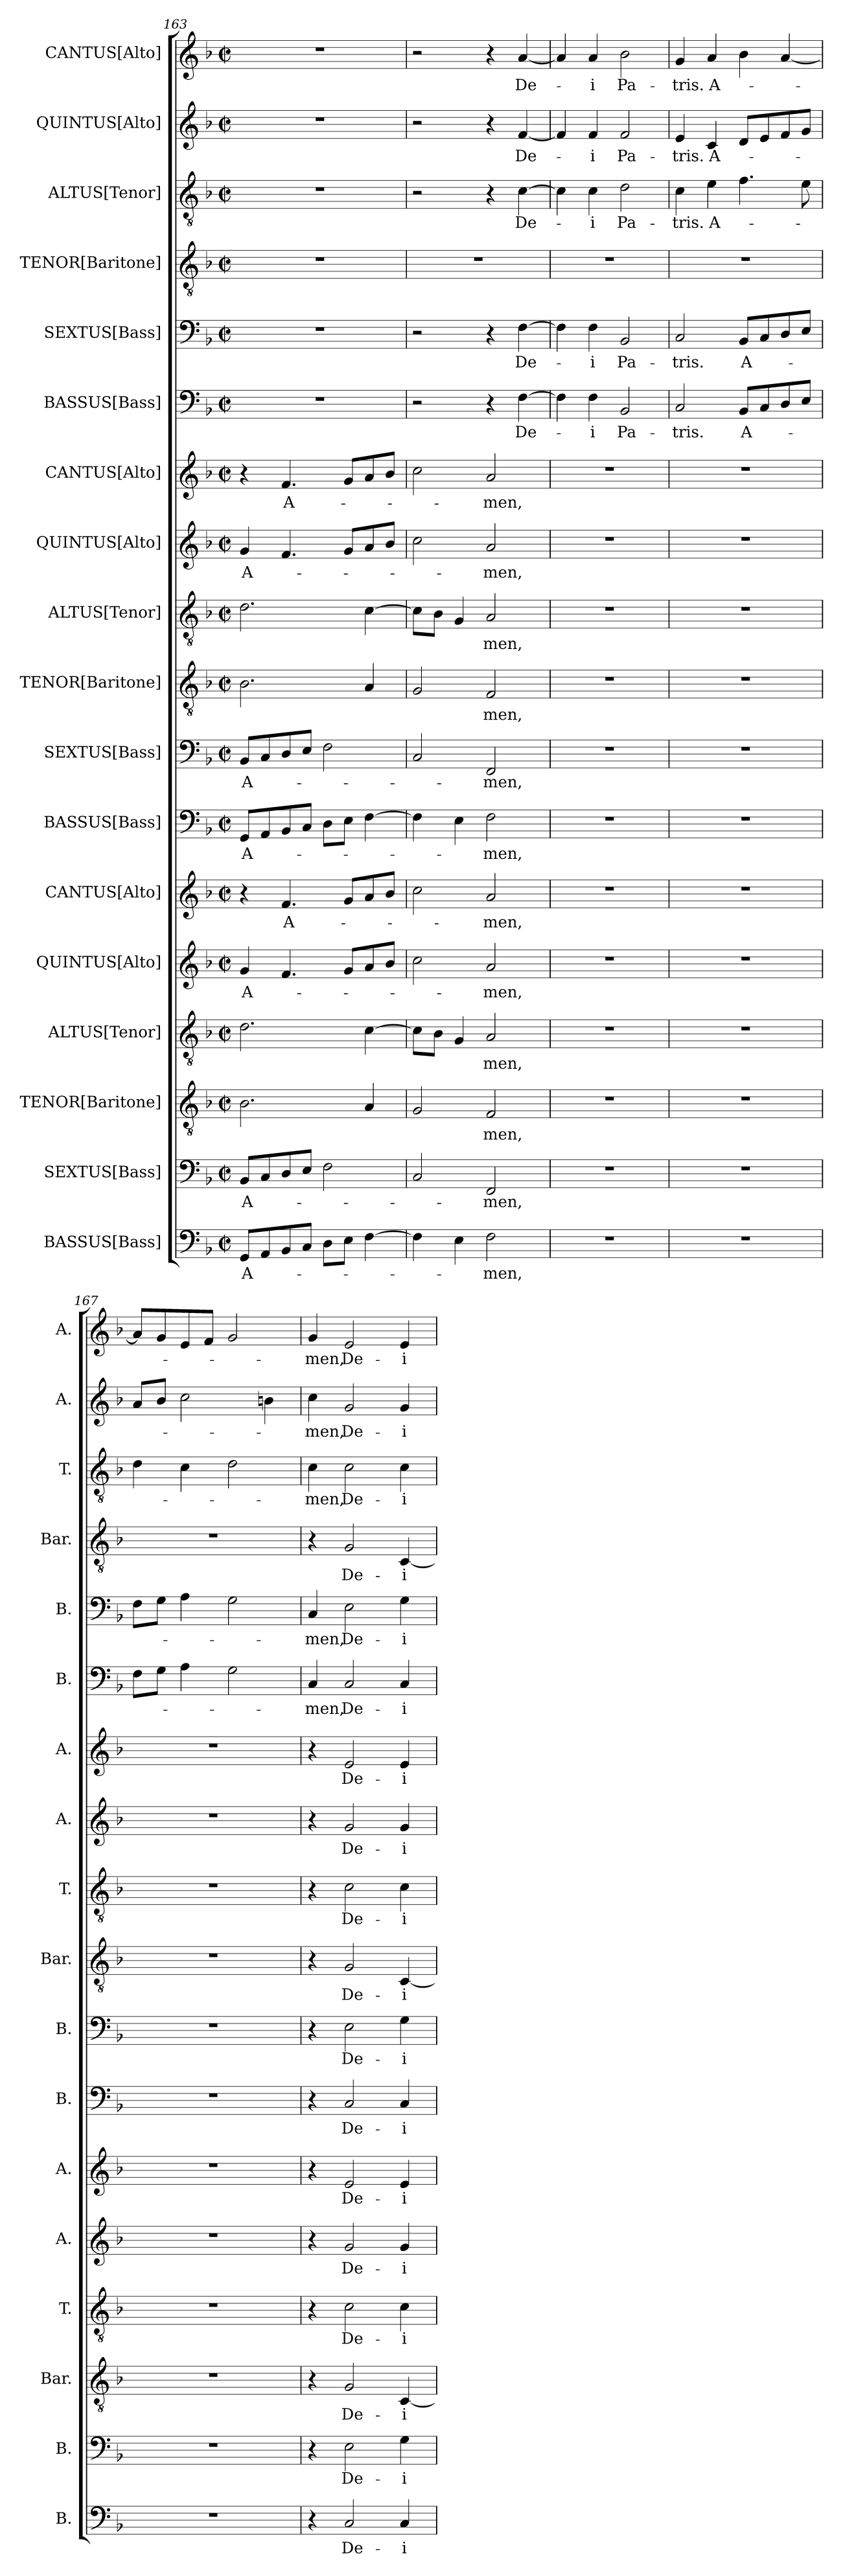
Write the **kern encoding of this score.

**kern	**text	**kern	**text	**kern	**text	**kern	**text	**kern	**text	**kern	**text	**kern	**text	**kern	**text	**kern	**text	**kern	**text	**kern	**text	**kern	**text	**kern	**text	**kern	**text	**kern	**text	**kern	**text	**kern	**text	**kern	**text
*part18	*part18	*part17	*part17	*part16	*part16	*part15	*part15	*part14	*part14	*part13	*part13	*part12	*part12	*part11	*part11	*part10	*part10	*part9	*part9	*part8	*part8	*part7	*part7	*part6	*part6	*part5	*part5	*part4	*part4	*part3	*part3	*part2	*part2	*part1	*part1
*staff18	*staff18	*staff17	*staff17	*staff16	*staff16	*staff15	*staff15	*staff14	*staff14	*staff13	*staff13	*staff12	*staff12	*staff11	*staff11	*staff10	*staff10	*staff9	*staff9	*staff8	*staff8	*staff7	*staff7	*staff6	*staff6	*staff5	*staff5	*staff4	*staff4	*staff3	*staff3	*staff2	*staff2	*staff1	*staff1
*I"BASSUS[Bass]	*	*I"SEXTUS[Bass]	*	*I"TENOR[Baritone]	*	*I"ALTUS[Tenor]	*	*I"QUINTUS[Alto]	*	*I"CANTUS[Alto]	*	*I"BASSUS[Bass]	*	*I"SEXTUS[Bass]	*	*I"TENOR[Baritone]	*	*I"ALTUS[Tenor]	*	*I"QUINTUS[Alto]	*	*I"CANTUS[Alto]	*	*I"BASSUS[Bass]	*	*I"SEXTUS[Bass]	*	*I"TENOR[Baritone]	*	*I"ALTUS[Tenor]	*	*I"QUINTUS[Alto]	*	*I"CANTUS[Alto]	*
*I'B.	*	*I'B.	*	*I'Bar.	*	*I'T.	*	*I'A.	*	*I'A.	*	*I'B.	*	*I'B.	*	*I'Bar.	*	*I'T.	*	*I'A.	*	*I'A.	*	*I'B.	*	*I'B.	*	*I'Bar.	*	*I'T.	*	*I'A.	*	*I'A.	*
*clefF4	*	*clefF4	*	*clefGv2	*	*clefGv2	*	*clefG2	*	*clefG2	*	*clefF4	*	*clefF4	*	*clefGv2	*	*clefGv2	*	*clefG2	*	*clefG2	*	*clefF4	*	*clefF4	*	*clefGv2	*	*clefGv2	*	*clefG2	*	*clefG2	*
*	*	*	*	*ITrd7c12	*	*ITrd7c12	*	*	*	*	*	*	*	*	*	*ITrd7c12	*	*ITrd7c12	*	*	*	*	*	*	*	*	*	*ITrd7c12	*	*ITrd7c12	*	*	*	*	*
*k[b-]	*	*k[b-]	*	*k[b-]	*	*k[b-]	*	*k[b-]	*	*k[b-]	*	*k[b-]	*	*k[b-]	*	*k[b-]	*	*k[b-]	*	*k[b-]	*	*k[b-]	*	*k[b-]	*	*k[b-]	*	*k[b-]	*	*k[b-]	*	*k[b-]	*	*k[b-]	*
*F:	*	*F:	*	*F:	*	*F:	*	*F:	*	*F:	*	*F:	*	*F:	*	*F:	*	*F:	*	*F:	*	*F:	*	*F:	*	*F:	*	*F:	*	*F:	*	*F:	*	*F:	*
*M2/2	*	*M2/2	*	*M2/2	*	*M2/2	*	*M2/2	*	*M2/2	*	*M2/2	*	*M2/2	*	*M2/2	*	*M2/2	*	*M2/2	*	*M2/2	*	*M2/2	*	*M2/2	*	*M2/2	*	*M2/2	*	*M2/2	*	*M2/2	*
*met(c|)	*	*met(c|)	*	*met(c|)	*	*met(c|)	*	*met(c|)	*	*met(c|)	*	*met(c|)	*	*met(c|)	*	*met(c|)	*	*met(c|)	*	*met(c|)	*	*met(c|)	*	*met(c|)	*	*met(c|)	*	*met(c|)	*	*met(c|)	*	*met(c|)	*	*met(c|)	*
=163	=163	=163	=163	=163	=163	=163	=163	=163	=163	=163	=163	=163	=163	=163	=163	=163	=163	=163	=163	=163	=163	=163	=163	=163	=163	=163	=163	=163	=163	=163	=163	=163	=163	=163	=163
!	!LO:LY:b	!	!LO:LY:b	!	!	!	!	!	!LO:LY:b	!	!	!	!LO:LY:b	!	!LO:LY:b	!	!	!	!	!	!LO:LY:b	!	!	!	!	!	!	!	!	!	!	!	!	!	!
8GG/L	A-	8BB-/L	A-	2.BB-\	.	2.D\	.	4g/	A-	4r	.	8GG/L	A-	8BB-/L	A-	2.BB-\	.	2.D\	.	4g/	A-	4r	.	1r	.	1r	.	1r	.	1r	.	1r	.	1r	.
8AA/	.	8C/	.	.	.	.	.	.	.	.	.	8AA/	.	8C/	.	.	.	.	.	.	.	.	.	.	.	.	.	.	.	.	.	.	.	.	.
!	!	!	!	!	!	!	!	!	!	!	!LO:LY:b	!	!	!	!	!	!	!	!	!	!	!	!LO:LY:b	!	!	!	!	!	!	!	!	!	!	!	!
8BB-/	.	8D/	.	.	.	.	.	4.f/	.	4.f/	A-	8BB-/	.	8D/	.	.	.	.	.	4.f/	.	4.f/	A-	.	.	.	.	.	.	.	.	.	.	.	.
8C/J	.	8E/J	.	.	.	.	.	.	.	.	.	8C/J	.	8E/J	.	.	.	.	.	.	.	.	.	.	.	.	.	.	.	.	.	.	.	.	.
8D\L	.	2F\	.	.	.	.	.	.	.	.	.	8D\L	.	2F\	.	.	.	.	.	.	.	.	.	.	.	.	.	.	.	.	.	.	.	.	.
8E\J	.	.	.	.	.	.	.	8g/L	.	8g/L	.	8E\J	.	.	.	.	.	.	.	8g/L	.	8g/L	.	.	.	.	.	.	.	.	.	.	.	.	.
[>4F\	.	.	.	4AA/	.	[>4C\	.	8a/	.	8a/	.	[>4F\	.	.	.	4AA/	.	[>4C\	.	8a/	.	8a/	.	.	.	.	.	.	.	.	.	.	.	.	.
.	.	.	.	.	.	.	.	8b-/J	.	8b-/J	.	.	.	.	.	.	.	.	.	8b-/J	.	8b-/J	.	.	.	.	.	.	.	.	.	.	.	.	.
=164	=164	=164	=164	=164	=164	=164	=164	=164	=164	=164	=164	=164	=164	=164	=164	=164	=164	=164	=164	=164	=164	=164	=164	=164	=164	=164	=164	=164	=164	=164	=164	=164	=164	=164	=164
4F\]	.	2C/	.	2GG/	.	8C\L]	.	2cc\	.	2cc\	.	4F\]	.	2C/	.	2GG/	.	8C\L]	.	2cc\	.	2cc\	.	2r	.	2r	.	1r	.	2r	.	2r	.	2r	.
.	.	.	.	.	.	8BB-\J	.	.	.	.	.	.	.	.	.	.	.	8BB-\J	.	.	.	.	.	.	.	.	.	.	.	.	.	.	.	.	.
4E\	.	.	.	.	.	4GG/	.	.	.	.	.	4E\	.	.	.	.	.	4GG/	.	.	.	.	.	.	.	.	.	.	.	.	.	.	.	.	.
!	!LO:LY:b	!	!LO:LY:b	!	!LO:LY:b	!	!LO:LY:b	!	!LO:LY:b	!	!LO:LY:b	!	!LO:LY:b	!	!LO:LY:b	!	!LO:LY:b	!	!LO:LY:b	!	!LO:LY:b	!	!LO:LY:b	!	!	!	!	!	!	!	!	!	!	!	!
2F\	-men,	2FF/	-men,	2FF/	-men,	2AA/	-men,	2a/	-men,	2a/	-men,	2F\	-men,	2FF/	-men,	2FF/	-men,	2AA/	-men,	2a/	-men,	2a/	-men,	4r	.	4r	.	.	.	4r	.	4r	.	4r	.
!	!	!	!	!	!	!	!	!	!	!	!	!	!	!	!	!	!	!	!	!	!	!	!	!	!LO:LY:b	!	!LO:LY:b	!	!	!	!LO:LY:b	!	!LO:LY:b	!	!LO:LY:b
.	.	.	.	.	.	.	.	.	.	.	.	.	.	.	.	.	.	.	.	.	.	.	.	[>4F\	De-	[>4F\	De-	.	.	[>4C\	De-	[<4f/	De-	[<4a/	De-
!!LO:PB:g=z
=165	=165	=165	=165	=165	=165	=165	=165	=165	=165	=165	=165	=165	=165	=165	=165	=165	=165	=165	=165	=165	=165	=165	=165	=165	=165	=165	=165	=165	=165	=165	=165	=165	=165	=165	=165
1r	.	1r	.	1r	.	1r	.	1r	.	1r	.	1r	.	1r	.	1r	.	1r	.	1r	.	1r	.	4F\]	.	4F\]	.	1r	.	4C\]	.	4f/]	.	4a/]	.
!	!	!	!	!	!	!	!	!	!	!	!	!	!	!	!	!	!	!	!	!	!	!	!	!	!LO:LY:b	!	!LO:LY:b	!	!	!	!LO:LY:b	!	!LO:LY:b	!	!LO:LY:b
.	.	.	.	.	.	.	.	.	.	.	.	.	.	.	.	.	.	.	.	.	.	.	.	4F\	-i	4F\	-i	.	.	4C\	-i	4f/	-i	4a/	-i
!	!	!	!	!	!	!	!	!	!	!	!	!	!	!	!	!	!	!	!	!	!	!	!	!	!LO:LY:b	!	!LO:LY:b	!	!	!	!LO:LY:b	!	!LO:LY:b	!	!LO:LY:b
.	.	.	.	.	.	.	.	.	.	.	.	.	.	.	.	.	.	.	.	.	.	.	.	2BB-/	Pa-	2BB-/	Pa-	.	.	2D\	Pa-	2f/	Pa-	2b-\	Pa-
=166	=166	=166	=166	=166	=166	=166	=166	=166	=166	=166	=166	=166	=166	=166	=166	=166	=166	=166	=166	=166	=166	=166	=166	=166	=166	=166	=166	=166	=166	=166	=166	=166	=166	=166	=166
!	!	!	!	!	!	!	!	!	!	!	!	!	!	!	!	!	!	!	!	!	!	!	!	!	!LO:LY:b	!	!LO:LY:b	!	!	!	!LO:LY:b	!	!LO:LY:b	!	!LO:LY:b
1r	.	1r	.	1r	.	1r	.	1r	.	1r	.	1r	.	1r	.	1r	.	1r	.	1r	.	1r	.	2C/	-tris.	2C/	-tris.	1r	.	4C\	-tris.	4e/	-tris.	4g/	-tris.
!	!	!	!	!	!	!	!	!	!	!	!	!	!	!	!	!	!	!	!	!	!	!	!	!	!	!	!	!	!	!	!LO:LY:b	!	!LO:LY:b	!	!LO:LY:b
.	.	.	.	.	.	.	.	.	.	.	.	.	.	.	.	.	.	.	.	.	.	.	.	.	.	.	.	.	.	4E\	A-	4c/	A-	4a/	A-
!	!	!	!	!	!	!	!	!	!	!	!	!	!	!	!	!	!	!	!	!	!	!	!	!	!LO:LY:b	!	!LO:LY:b	!	!	!	!	!	!	!	!
.	.	.	.	.	.	.	.	.	.	.	.	.	.	.	.	.	.	.	.	.	.	.	.	8BB-/L	A-	8BB-/L	A-	.	.	4.F\	.	8d/L	.	4b-\	.
.	.	.	.	.	.	.	.	.	.	.	.	.	.	.	.	.	.	.	.	.	.	.	.	8C/	.	8C/	.	.	.	.	.	8e/	.	.	.
.	.	.	.	.	.	.	.	.	.	.	.	.	.	.	.	.	.	.	.	.	.	.	.	8D/	.	8D/	.	.	.	.	.	8f/	.	[<4a/	.
.	.	.	.	.	.	.	.	.	.	.	.	.	.	.	.	.	.	.	.	.	.	.	.	8E/J	.	8E/J	.	.	.	8E\	.	8g/J	.	.	.
=167	=167	=167	=167	=167	=167	=167	=167	=167	=167	=167	=167	=167	=167	=167	=167	=167	=167	=167	=167	=167	=167	=167	=167	=167	=167	=167	=167	=167	=167	=167	=167	=167	=167	=167	=167
1r	.	1r	.	1r	.	1r	.	1r	.	1r	.	1r	.	1r	.	1r	.	1r	.	1r	.	1r	.	8F\L	.	8F\L	.	1r	.	4D\	.	8a/L	.	8a/L]	.
.	.	.	.	.	.	.	.	.	.	.	.	.	.	.	.	.	.	.	.	.	.	.	.	8G\J	.	8G\J	.	.	.	.	.	8b-/J	.	8g/	.
.	.	.	.	.	.	.	.	.	.	.	.	.	.	.	.	.	.	.	.	.	.	.	.	4A\	.	4A\	.	.	.	4C\	.	2cc\	.	8e/	.
.	.	.	.	.	.	.	.	.	.	.	.	.	.	.	.	.	.	.	.	.	.	.	.	.	.	.	.	.	.	.	.	.	.	8f/J	.
.	.	.	.	.	.	.	.	.	.	.	.	.	.	.	.	.	.	.	.	.	.	.	.	2G\	.	2G\	.	.	.	2D\	.	.	.	2g/	.
.	.	.	.	.	.	.	.	.	.	.	.	.	.	.	.	.	.	.	.	.	.	.	.	.	.	.	.	.	.	.	.	4bn\	.	.	.
=168	=168	=168	=168	=168	=168	=168	=168	=168	=168	=168	=168	=168	=168	=168	=168	=168	=168	=168	=168	=168	=168	=168	=168	=168	=168	=168	=168	=168	=168	=168	=168	=168	=168	=168	=168
!	!	!	!	!	!	!	!	!	!	!	!	!	!	!	!	!	!	!	!	!	!	!	!	!	!LO:LY:b	!	!LO:LY:b	!	!	!	!LO:LY:b	!	!LO:LY:b	!	!LO:LY:b
4r	.	4r	.	4r	.	4r	.	4r	.	4r	.	4r	.	4r	.	4r	.	4r	.	4r	.	4r	.	4C/	-men,	4C/	-men,	4r	.	4C\	-men,	4cc\	-men,	4g/	-men,
!	!LO:LY:b	!	!LO:LY:b	!	!LO:LY:b	!	!LO:LY:b	!	!LO:LY:b	!	!LO:LY:b	!	!LO:LY:b	!	!LO:LY:b	!	!LO:LY:b	!	!LO:LY:b	!	!LO:LY:b	!	!LO:LY:b	!	!LO:LY:b	!	!LO:LY:b	!	!LO:LY:b	!	!LO:LY:b	!	!LO:LY:b	!	!LO:LY:b
2C/	De-	2E\	De-	2GG/	De-	2C\	De-	2g/	De-	2e/	De-	2C/	De-	2E\	De-	2GG/	De-	2C\	De-	2g/	De-	2e/	De-	2C/	De-	2E\	De-	2GG/	De-	2C\	De-	2g/	De-	2e/	De-
!	!LO:LY:b	!	!LO:LY:b	!	!LO:LY:b	!	!LO:LY:b	!	!LO:LY:b	!	!LO:LY:b	!	!LO:LY:b	!	!LO:LY:b	!	!LO:LY:b	!	!LO:LY:b	!	!LO:LY:b	!	!LO:LY:b	!	!LO:LY:b	!	!LO:LY:b	!	!LO:LY:b	!	!LO:LY:b	!	!LO:LY:b	!	!LO:LY:b
4C/	-i	4G\	-i	[<4CC/	-i	4C\	-i	4g/	-i	4e/	-i	4C/	-i	4G\	-i	[<4CC/	-i	4C\	-i	4g/	-i	4e/	-i	4C/	-i	4G\	-i	[<4CC/	-i	4C\	-i	4g/	-i	4e/	-i
=	=	=	=	=	=	=	=	=	=	=	=	=	=	=	=	=	=	=	=	=	=	=	=	=	=	=	=	=	=	=	=	=	=	=	=
*-	*-	*-	*-	*-	*-	*-	*-	*-	*-	*-	*-	*-	*-	*-	*-	*-	*-	*-	*-	*-	*-	*-	*-	*-	*-	*-	*-	*-	*-	*-	*-	*-	*-	*-	*-
